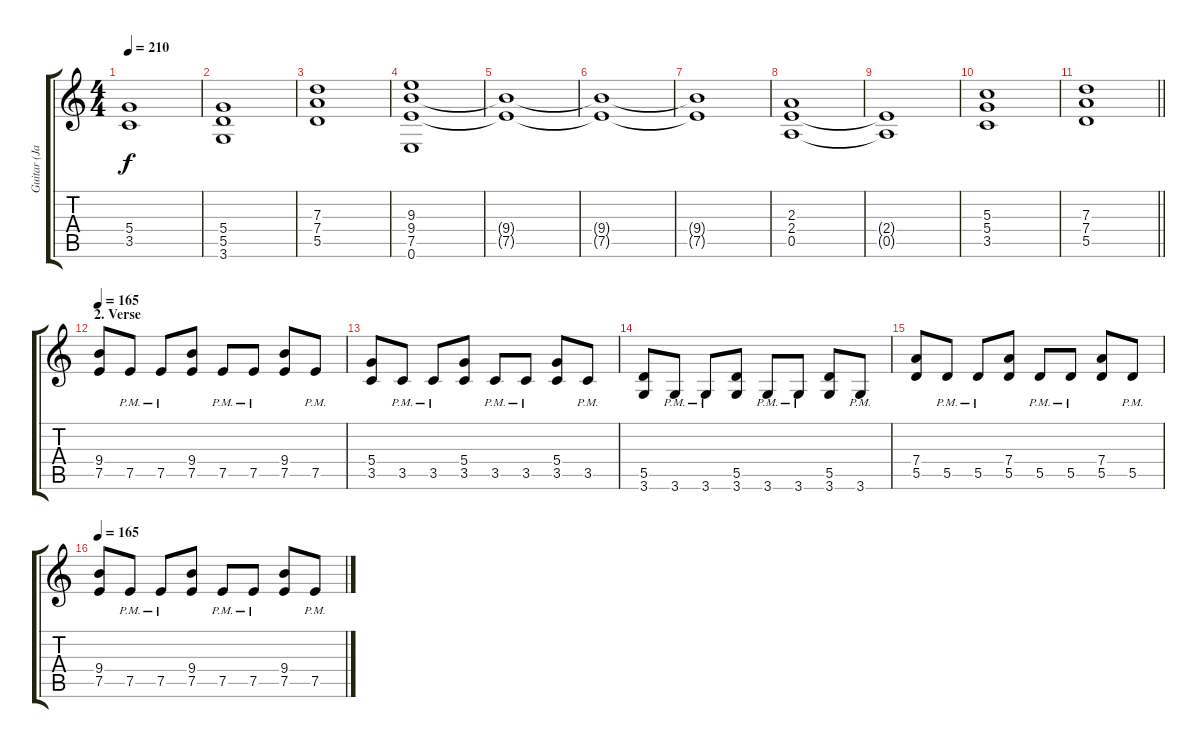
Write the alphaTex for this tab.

\track ("Guitar (Janick Gers)" "Guitar (Ja") {instrument electricguitarjazz}
\staff {score tabs}
\tuning (E4 B3 G3 D3 A2 E2) {hide}
\ts (4 4)
\tempo 210
\clef g2
\ks c
(5.4{t} 3.5{t}).1{dy f} |
(5.4 5.5 3.6).1 |
(7.3 7.4 5.5).1 |
(9.3 9.4 7.5 0.6).1 |
(9.4{t} 7.5{t}).1 |
(9.4{t} 7.5{t}).1 |
(9.4{t} 7.5{t}).1 |
(2.3 2.4 0.5).1 |
(2.4{t} 0.5{t}).1 |
(5.3 5.4 3.5).1 |
\barLineRight lightlight
(7.3 7.4 5.5).1 |
\section ("" "2. Verse")
\tempo 165
(9.4 7.5).8{instrument overdrivenguitar} 7.5{pm}.8 7.5{pm}.8 (9.4 7.5).8 7.5{pm}.8 7.5{pm}.8 (9.4 7.5).8 7.5{pm}.8 |
(5.4 3.5).8 3.5{pm}.8 3.5{pm}.8 (5.4 3.5).8 3.5{pm}.8 3.5{pm}.8 (5.4 3.5).8 3.5{pm}.8 |
(5.5 3.6).8 3.6{pm}.8 3.6{pm}.8 (5.5 3.6).8 3.6{pm}.8 3.6{pm}.8 (5.5 3.6).8 3.6{pm}.8 |
(7.4 5.5).8 5.5{pm}.8 5.5{pm}.8 (7.4 5.5).8 5.5{pm}.8 5.5{pm}.8 (7.4 5.5).8 5.5{pm}.8 |
\tempo 165
(9.4 7.5).8 7.5{pm}.8 7.5{pm}.8 (9.4 7.5).8 7.5{pm}.8 7.5{pm}.8 (9.4 7.5).8 7.5{pm}.8
